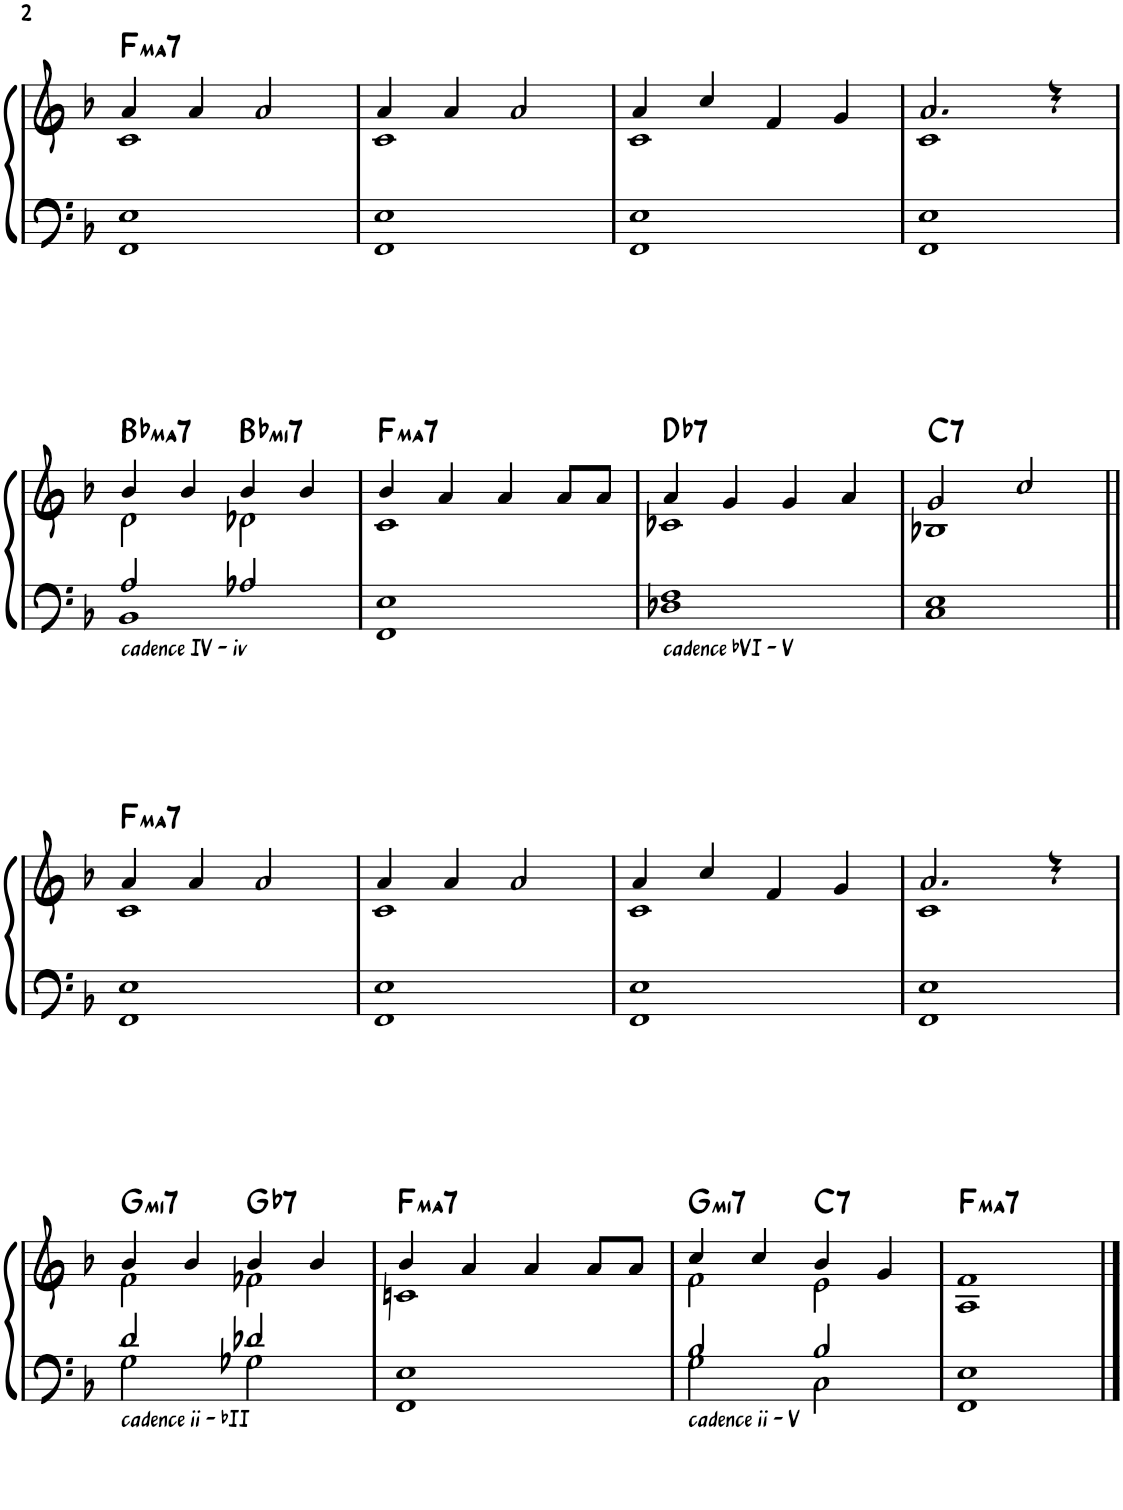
**kern	**kern	**harte
*part1	*part1	*part1
*staff2	*staff1	*
*I"Piano	*	*
*I'Pno.	*	*
!!LO:PB:g=z
*clefF4	*clefG2	*
*k[b-]	*k[b-]	*
*M4/4	*M4/4	*
=17	=17	=17
*^	*^	*
!	!	!	!	!LO:H:kt=ma7
1E	1FF	4a/	1c	F:maj7
.	.	4a/	.	.
.	.	2a/	.	.
=18	=18	=18	=18	=18
1E	1FF	4a/	1c	.
.	.	4a/	.	.
.	.	2a/	.	.
=19	=19	=19	=19	=19
1E	1FF	4a/	1c	.
.	.	4cc/	.	.
.	.	4f/	.	.
.	.	4g/	.	.
=20	=20	=20	=20	=20
1E	1FF	2.a/	1c	.
.	.	4r	.	.
!!LO:LB:g=z	!!
=21	=21	=21	=21	=21
!LO:TX:b:t=cadence IV - iv	!	!	!	!LO:H:kt=ma7
2A/	1BB-	4b-/	2d\	Bb:maj7
.	.	4b-/	.	.
!	!	!	!	!LO:H:kt=mi7
2A-X/	.	4b-/	2d-X\	Bb:min7
.	.	4b-/	.	.
=22	=22	=22	=22	=22
!	!	!	!	!LO:H:kt=ma7
1E	1FF	4b-/	1c	F:maj7
.	.	4a/	.	.
.	.	4a/	.	.
.	.	8a/L	.	.
.	.	8a/J	.	.
=23	=23	=23	=23	=23
!LO:TX:b:t=cadence ♭VI - V	!	!	!	!LO:H:kt=7
1F	1D-X	4a/	1c-X	Db:7
.	.	4g/	.	.
.	.	4g/	.	.
.	.	4a/	.	.
=24	=24	=24	=24	=24
!	!	!	!	!LO:H:kt=7
1E	1C	2g/	1B-X	C:7
.	.	2cc/	.	.
!!LO:LB:g=z	!!
=25||	=25||	=25||	=25||	=25||
!	!	!	!	!LO:H:kt=ma7
1E	1FF	4a/	1c	F:maj7
.	.	4a/	.	.
.	.	2a/	.	.
=26	=26	=26	=26	=26
1E	1FF	4a/	1c	.
.	.	4a/	.	.
.	.	2a/	.	.
=27	=27	=27	=27	=27
1E	1FF	4a/	1c	.
.	.	4cc/	.	.
.	.	4f/	.	.
.	.	4g/	.	.
=28	=28	=28	=28	=28
1E	1FF	2.a/	1c	.
.	.	4r	.	.
!!LO:LB:g=z	!!
=29	=29	=29	=29	=29
!LO:TX:b:t=cadence ii - ♭II	!	!	!	!LO:H:kt=mi7
2d/	2G\	4b-/	2f\	G:min7
.	.	4b-/	.	.
!	!	!	!	!LO:H:kt=7
2d-X/	2G-X\	4b-/	2f-X\	Gb:7
.	.	4b-/	.	.
=30	=30	=30	=30	=30
!	!	!	!	!LO:H:kt=ma7
1E	1FF	4b-/	1cn	F:maj7
.	.	4a/	.	.
.	.	4a/	.	.
.	.	8a/L	.	.
.	.	8a/J	.	.
=31	=31	=31	=31	=31
!LO:TX:b:t=cadence ii - V	!	!	!	!LO:H:kt=mi7
2B-/	2G\	4cc/	2f\	G:min7
.	.	4cc/	.	.
!	!	!	!	!LO:H:kt=7
2B-/	2C\	4b-/	2e\	C:7
.	.	4g/	.	.
=32	=32	=32	=32	=32
!	!	!	!	!LO:H:kt=ma7
1E	1FF	1f	1A	F:maj7
*v	*v	*	*	*
*	*v	*v	*
==	==	==
*-	*-	*-
